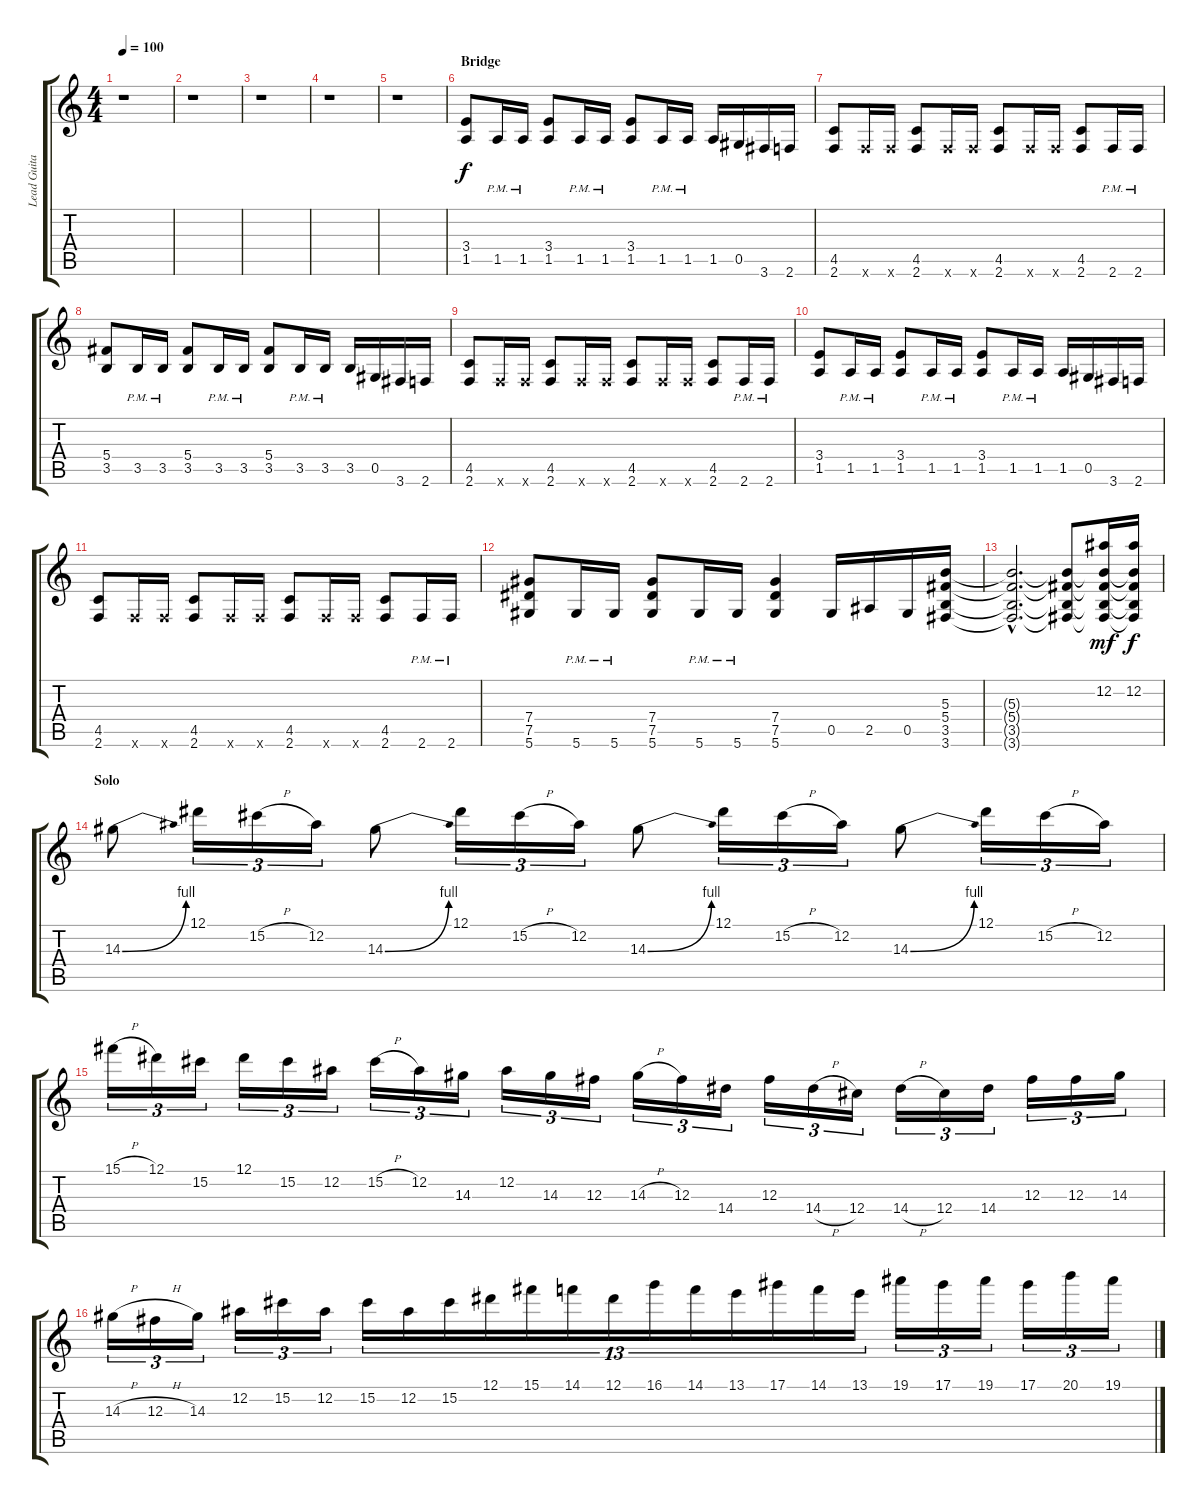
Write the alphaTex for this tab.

\track ("Lead Guitar" "Lead Guita") {instrument overdrivenguitar}
\staff {score tabs}
\tuning (Eb4 Bb3 Gb3 Db3 Ab2 Eb2) {hide}
\ts (4 4)
\tempo 100
\clef g2
\ks c
r.1{dy f} |
r.1 |
r.1 |
r.1 |
r.1 |
\section ("" "Bridge")
(3.4 1.5).8 1.5{pm}.16 1.5{pm}.16 (3.4 1.5).8 1.5{pm}.16 1.5{pm}.16 (3.4 1.5).8 1.5{pm}.16 1.5{pm}.16 1.5.16 0.5.16 3.6.16 2.6.16 |
(4.5 2.6).8 2.6{x}.16 2.6{x}.16 (4.5 2.6).8 2.6{x}.16 2.6{x}.16 (4.5 2.6).8 2.6{x}.16 2.6{x}.16 (4.5 2.6).8 2.6{pm}.16 2.6{pm}.16 |
(5.4 3.5).8 3.5{pm}.16 3.5{pm}.16 (5.4 3.5).8 3.5{pm}.16 3.5{pm}.16 (5.4 3.5).8 3.5{pm}.16 3.5{pm}.16 3.5.16 0.5.16 3.6.16 2.6.16 |
(4.5 2.6).8 2.6{x}.16 2.6{x}.16 (4.5 2.6).8 2.6{x}.16 2.6{x}.16 (4.5 2.6).8 2.6{x}.16 2.6{x}.16 (4.5 2.6).8 2.6{pm}.16 2.6{pm}.16 |
(3.4 1.5).8 1.5{pm}.16 1.5{pm}.16 (3.4 1.5).8 1.5{pm}.16 1.5{pm}.16 (3.4 1.5).8 1.5{pm}.16 1.5{pm}.16 1.5.16 0.5.16 3.6.16 2.6.16 |
(4.5 2.6).8 2.6{x}.16 2.6{x}.16 (4.5 2.6).8 2.6{x}.16 2.6{x}.16 (4.5 2.6).8 2.6{x}.16 2.6{x}.16 (4.5 2.6).8 2.6{pm}.16 2.6{pm}.16 |
(7.4 7.5 5.6).8 5.6{pm}.16 5.6{pm}.16 (7.4 7.5 5.6).8 5.6{pm}.16 5.6{pm}.16 (7.4 7.5 5.6).4 0.5.16 2.5.16 0.5.16 (5.3 5.4 3.5 3.6).16 |
(5.3{hac t} 5.4{hac t} 3.5{hac t} 3.6{hac t}).2{d} (5.3{t} 5.4{t} 3.5{t} 3.6{t}).8 (12.2 5.3{t} 5.4{t} 3.5{t} 3.6{t}).16{dy mf} (12.2 5.3{t} 5.4{t} 3.5{t} 3.6{t}).16{dy f} |
\section ("" "Solo")
14.3{be (bend 0 0 60 4)}.8 12.1.16{tu (3 2)} 15.2{h}.16{tu (3 2)} 12.2.16{tu (3 2)} 14.3{be (bend 0 0 60 4)}.8 12.1.16{tu (3 2)} 15.2{h}.16{tu (3 2)} 12.2.16{tu (3 2)} 14.3{be (bend 0 0 60 4)}.8 12.1.16{tu (3 2)} 15.2{h}.16{tu (3 2)} 12.2.16{tu (3 2)} 14.3{be (bend 0 0 60 4)}.8 12.1.16{tu (3 2)} 15.2{h}.16{tu (3 2)} 12.2.16{tu (3 2)} |
15.1{h}.16{tu (3 2)} 12.1.16{tu (3 2)} 15.2.16{tu (3 2)} 12.1.16{tu (3 2)} 15.2.16{tu (3 2)} 12.2.16{tu (3 2)} 15.2{h}.16{tu (3 2)} 12.2.16{tu (3 2)} 14.3.16{tu (3 2)} 12.2.16{tu (3 2)} 14.3.16{tu (3 2)} 12.3.16{tu (3 2)} 14.3{h}.16{tu (3 2)} 12.3.16{tu (3 2)} 14.4.16{tu (3 2)} 12.3.16{tu (3 2)} 14.4{h}.16{tu (3 2)} 12.4.16{tu (3 2)} 14.4{h}.16{tu (3 2)} 12.4.16{tu (3 2)} 14.4.16{tu (3 2)} 12.3.16{tu (3 2)} 12.3.16{tu (3 2)} 14.3.16{tu (3 2)} |
14.3{h}.16{tu (3 2)} 12.3{h}.16{tu (3 2)} 14.3.16{tu (3 2)} 12.2.16{tu (3 2)} 15.2.16{tu (3 2)} 12.2.16{tu (3 2)} 15.2.16{tu (13 8)} 12.2.16{tu (13 8)} 15.2.16{tu (13 8)} 12.1.16{tu (13 8)} 15.1.16{tu (13 8)} 14.1.16{tu (13 8)} 12.1.16{tu (13 8)} 16.1.16{tu (13 8)} 14.1.16{tu (13 8)} 13.1.16{tu (13 8)} 17.1.16{tu (13 8)} 14.1.16{tu (13 8)} 13.1.16{tu (13 8)} 19.1.16{tu (3 2)} 17.1.16{tu (3 2)} 19.1.16{tu (3 2)} 17.1.16{tu (3 2)} 20.1.16{tu (3 2)} 19.1.16{tu (3 2)}
